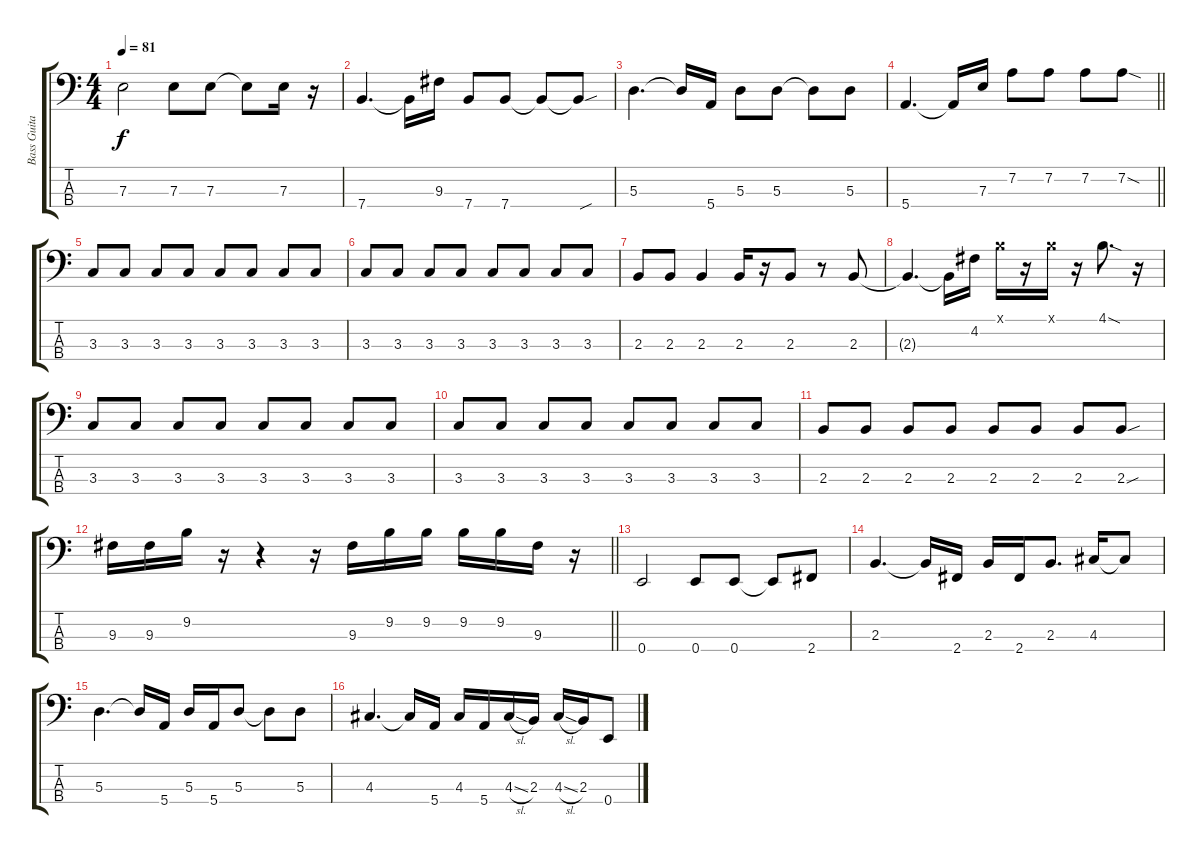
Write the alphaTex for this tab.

\track ("Bass Guitar" "Bass Guita") {instrument electricbassfinger}
\staff {score tabs}
\tuning (G2 D2 A1 E1) {hide}
\ts (4 4)
\tempo 81
\clef f4
\ks c
7.3.2{dy f} 7.3.8 7.3.8 7.3{t}.8 7.3.16 r.16 |
7.4.4{d} 7.4{t}.16 9.3.16 7.4.8 7.4.8 7.4{t}.8 7.4{sou t}.8 |
5.3.4{d} 5.3{t}.16 5.4.16 5.3.8 5.3.8 5.3{t}.8 5.3.8 |
\barLineRight lightlight
5.4.4{d} 5.4{t}.16 7.3.16 7.2.8 7.2.8 7.2.8 7.2{sod}.8 |
3.3.8 3.3.8 3.3.8 3.3.8 3.3.8 3.3.8 3.3.8 3.3.8 |
3.3.8 3.3.8 3.3.8 3.3.8 3.3.8 3.3.8 3.3.8 3.3.8 |
2.3.8 2.3.8 2.3.4 2.3.16 r.16 2.3.8 r.8 2.3.8 |
2.3{t}.4{d} 2.3{t}.16 4.2.16 4.1{x}.16 r.16 4.1{x}.16 r.16 4.1{sod}.8{d} r.16 |
3.3.8 3.3.8 3.3.8 3.3.8 3.3.8 3.3.8 3.3.8 3.3.8 |
3.3.8 3.3.8 3.3.8 3.3.8 3.3.8 3.3.8 3.3.8 3.3.8 |
2.3.8 2.3.8 2.3.8 2.3.8 2.3.8 2.3.8 2.3.8 2.3{sou}.8 |
\barLineRight lightlight
9.3.16 9.3.16 9.2.16 r.16 r.4 r.16 9.3.16 9.2.16 9.2.16 9.2.16 9.2.16 9.3.16 r.16 |
0.4.2 0.4.8 0.4.8 0.4{t}.8 2.4.8 |
2.3.4{d} 2.3{t}.16 2.4.16 2.3.16 2.4.16 2.3.8{d} 4.3.16 4.3{t}.8 |
5.3.4{d} 5.3{t}.16 5.4.16 5.3.16 5.4.16 5.3.8 5.3{t}.8 5.3.8 |
4.3.4{d} 4.3{t}.16 5.4.16 4.3.16 5.4.16 4.3{sl}.16 2.3.16 4.3{sl}.16 2.3.16 0.4.8
